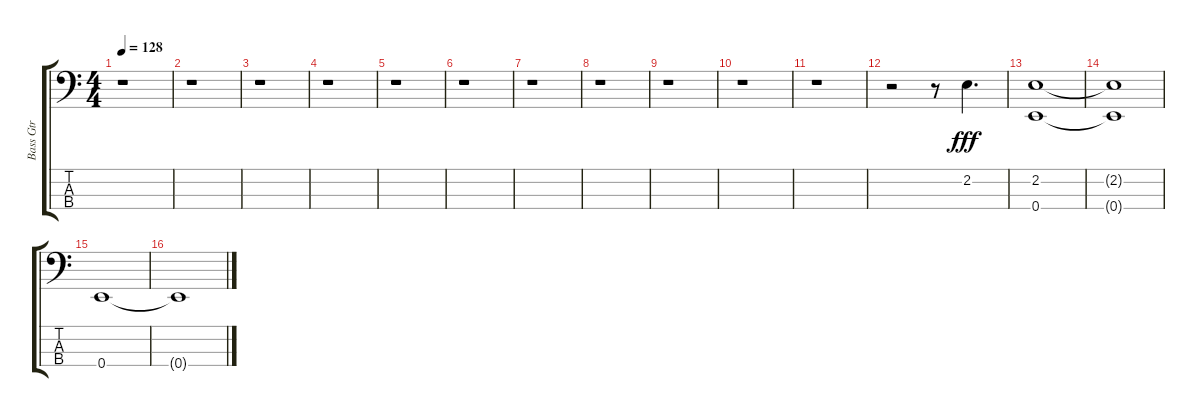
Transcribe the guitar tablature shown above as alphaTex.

\track ("Bass Gtr" "Bass Gtr") {instrument electricbasspick}
\staff {score tabs}
\tuning (G2 D2 A1 E1) {hide}
\ts (4 4)
\tempo 128
\clef f4
\ks c
r.1{dy fff instrument electricbasspick} |
r.1 |
r.1 |
r.1 |
r.1 |
r.1 |
r.1 |
r.1 |
r.1 |
r.1 |
r.1 |
r.2 r.8 2.2.4{d} |
(2.2 0.4).1 |
(2.2{t} 0.4{t}).1 |
0.4.1 |
0.4{t}.1
